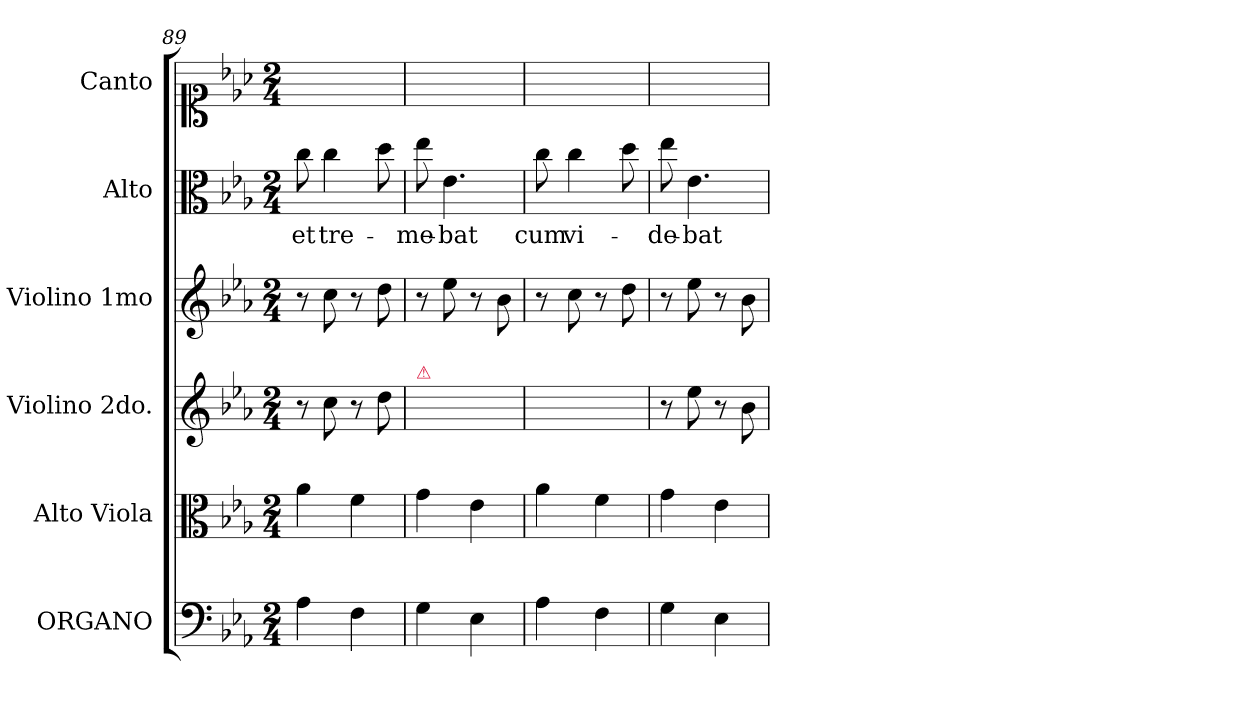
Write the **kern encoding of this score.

**kern	**kern	**kern	**kern	**kern	**text	**kern
*part6	*part5	*part4	*part3	*part2	*part2	*part1
*staff6	*staff5	*staff4	*staff3	*staff2	*staff2	*staff1
*I"ORGANO	*I"Alto Viola	*I"Violino 2do.	*I"Violino 1mo	*I"Alto	*	*I"Canto
*I'org	*I'a-vla	*I'vl 2	*I'vl 1	*I'A	*	*
*clefF4	*clefC3	*clefG2	*clefG2	*clefC3	*	*clefC1
*k[b-e-a-]	*k[b-e-a-]	*k[b-e-a-]	*k[b-e-a-]	*k[b-e-a-]	*	*k[b-e-a-]
*E-:	*E-:	*E-:	*E-:	*E-:	*	*E-:
*M2/4	*M2/4	*M2/4	*M2/4	*M2/4	*	*M2/4
=89	=89	=89	=89	=89	=89	=89
4A-\	4a-\	8r	8r	8cc\	et	2ryy
.	.	8cc\	8cc\	4cc\	tre-	.
4F\	4f\	8r	8r	.	.	.
.	.	8dd\	8dd\	8dd\	.	.
=90	=90	=90	=90	=90	=90	=90
!	!	!LO:TX:a:color=crimson:t=⚠	!	!	!	!
4G\	4g\	8ryy	8r	8ee-\	-me-	2ryy
.	.	8ee-\yy	8ee-\	4.e-\	-bat	.
4E-\	4e-\	8ryy	8r	.	.	.
.	.	8b-\yy	8b-\	.	.	.
=91	=91	=91	=91	=91	=91	=91
4A-\	4a-\	8ryy	8r	8cc\	cum	2ryy
.	.	8cc\yy	8cc\	4cc\	vi-	.
4F\	4f\	8ryy	8r	.	.	.
.	.	8dd\yy	8dd\	8dd\	.	.
=92	=92	=92	=92	=92	=92	=92
4G\	4g\	8r	8r	8ee-\	-de-	2ryy
.	.	8ee-\	8ee-\	4.e-\	-bat	.
4E-\	4e-\	8r	8r	.	.	.
.	.	8b-\	8b-\	.	.	.
=	=	=	=	=	=	=
*-	*-	*-	*-	*-	*-	*-
